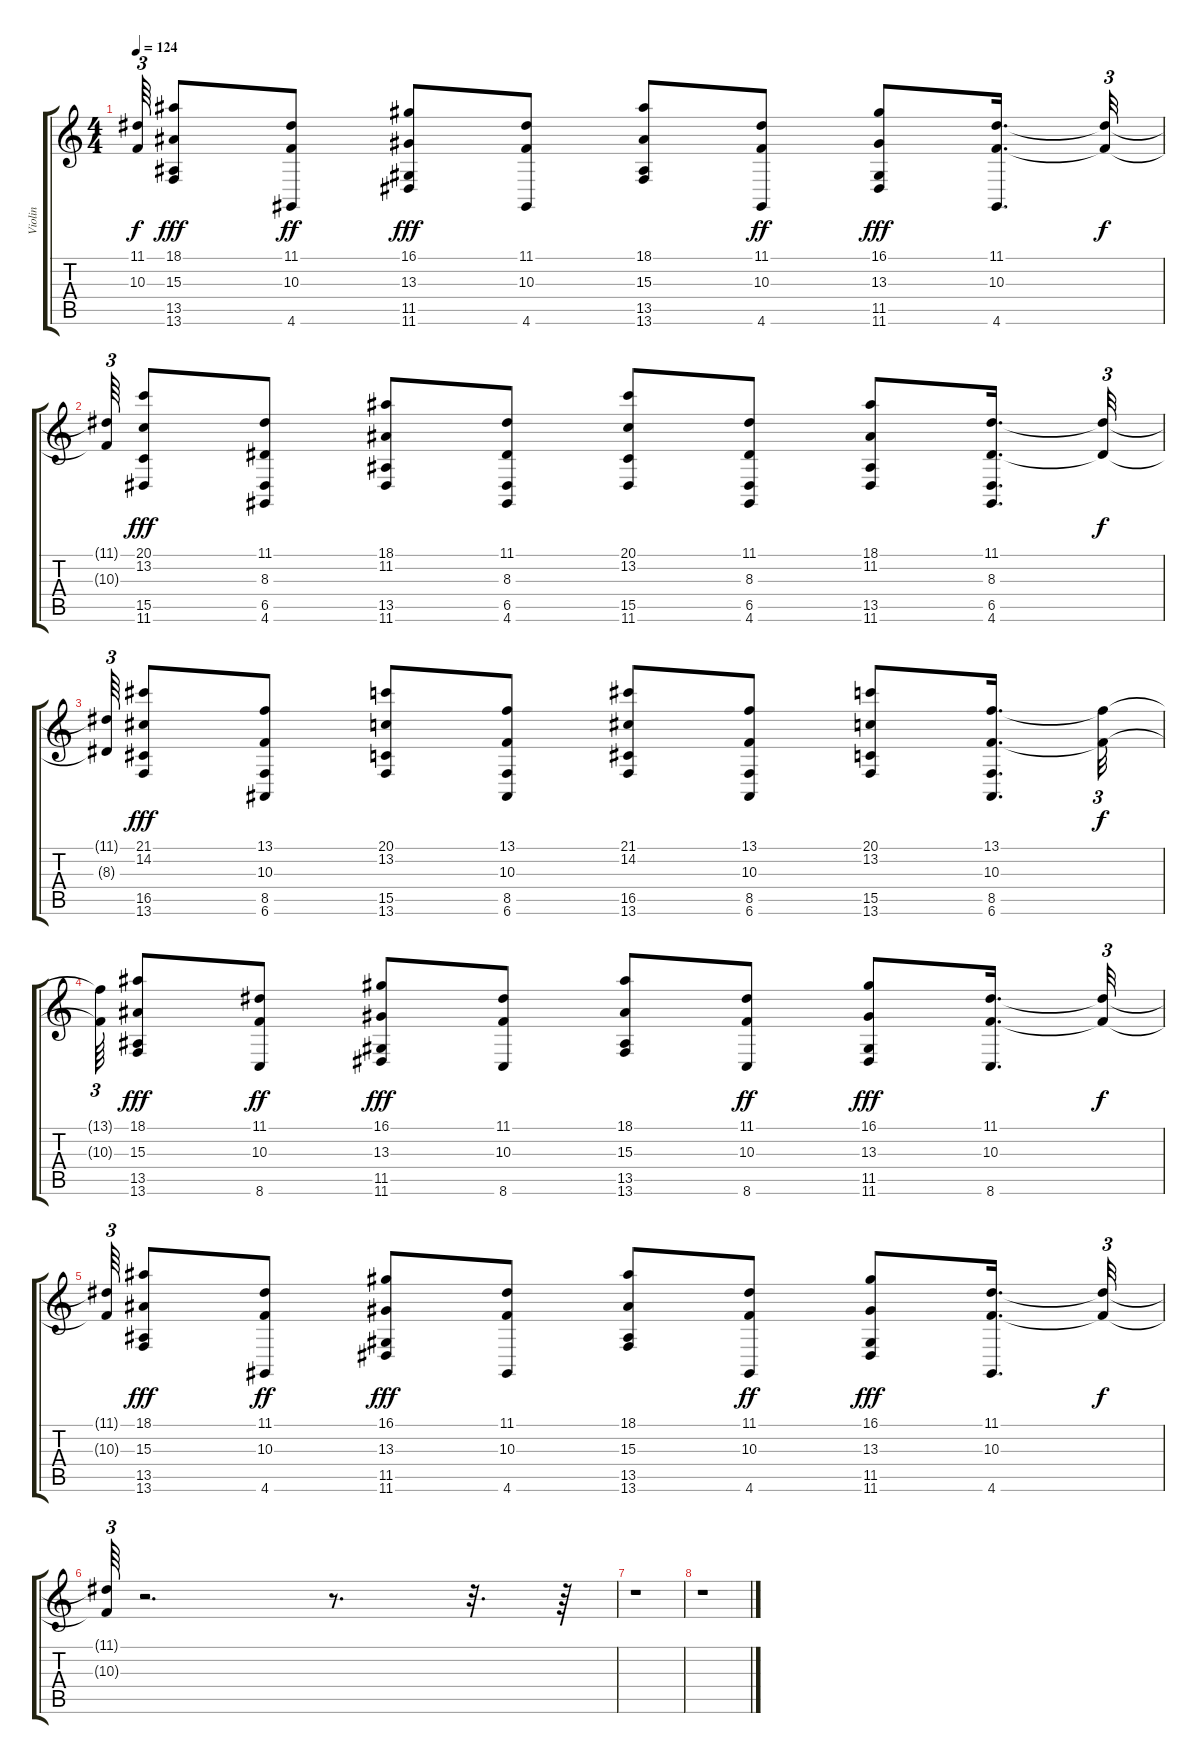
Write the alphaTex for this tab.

\track ("Violin" "Violin") {instrument stringensemble1}
\staff {score tabs}
\tuning (E4 B3 G3 D3 A2 E2) {hide}
\ts (4 4)
\tempo 124
\clef g2
\ks c
(11.1{t} 10.3{t}).64{tu (3 2) dy f} (18.1 15.3 13.5 13.6).8{dy fff} (11.1 10.3 4.6).8{dy ff} (16.1 13.3 11.5 11.6).8{dy fff} (11.1 10.3 4.6).8 (18.1 15.3 13.5 13.6).8 (11.1 10.3 4.6).8{dy ff} (16.1 13.3 11.5 11.6).8{dy fff} (11.1 10.3 4.6).16{d} (11.1{t} 10.3{t}).32{tu (3 2) dy f} |
(11.1{t} 10.3{t}).64{tu (3 2)} (20.1 13.2 15.5 11.6).8{dy fff} (11.1 8.3 6.5 4.6).8 (18.1 11.2 13.5 11.6).8 (11.1 8.3 6.5 4.6).8 (20.1 13.2 15.5 11.6).8 (11.1 8.3 6.5 4.6).8 (18.1 11.2 13.5 11.6).8 (11.1 8.3 6.5 4.6).16{d} (11.1{t} 8.3{t}).32{tu (3 2) dy f} |
(11.1{t} 8.3{t}).64{tu (3 2)} (21.1 14.2 16.5 13.6).8{dy fff} (13.1 10.3 8.5 6.6).8 (20.1 13.2 15.5 13.6).8 (13.1 10.3 8.5 6.6).8 (21.1 14.2 16.5 13.6).8 (13.1 10.3 8.5 6.6).8 (20.1 13.2 15.5 13.6).8 (13.1 10.3 8.5 6.6).16{d} (13.1{t} 10.3{t}).32{tu (3 2) dy f} |
(13.1{t} 10.3{t}).64{tu (3 2)} (18.1 15.3 13.5 13.6).8{dy fff} (11.1 10.3 8.6).8{dy ff} (16.1 13.3 11.5 11.6).8{dy fff} (11.1 10.3 8.6).8 (18.1 15.3 13.5 13.6).8 (11.1 10.3 8.6).8{dy ff} (16.1 13.3 11.5 11.6).8{dy fff} (11.1 10.3 8.6).16{d} (11.1{t} 10.3{t}).32{tu (3 2) dy f} |
(11.1{t} 10.3{t}).64{tu (3 2)} (18.1 15.3 13.5 13.6).8{dy fff} (11.1 10.3 4.6).8{dy ff} (16.1 13.3 11.5 11.6).8{dy fff} (11.1 10.3 4.6).8 (18.1 15.3 13.5 13.6).8 (11.1 10.3 4.6).8{dy ff} (16.1 13.3 11.5 11.6).8{dy fff} (11.1 10.3 4.6).16{d} (11.1{t} 10.3{t}).32{tu (3 2) dy f} |
(11.1{t} 10.3{t}).64{tu (3 2)} r.2{d} r.8{d} r.32{d} r.64 |
r.1 |
r.1
